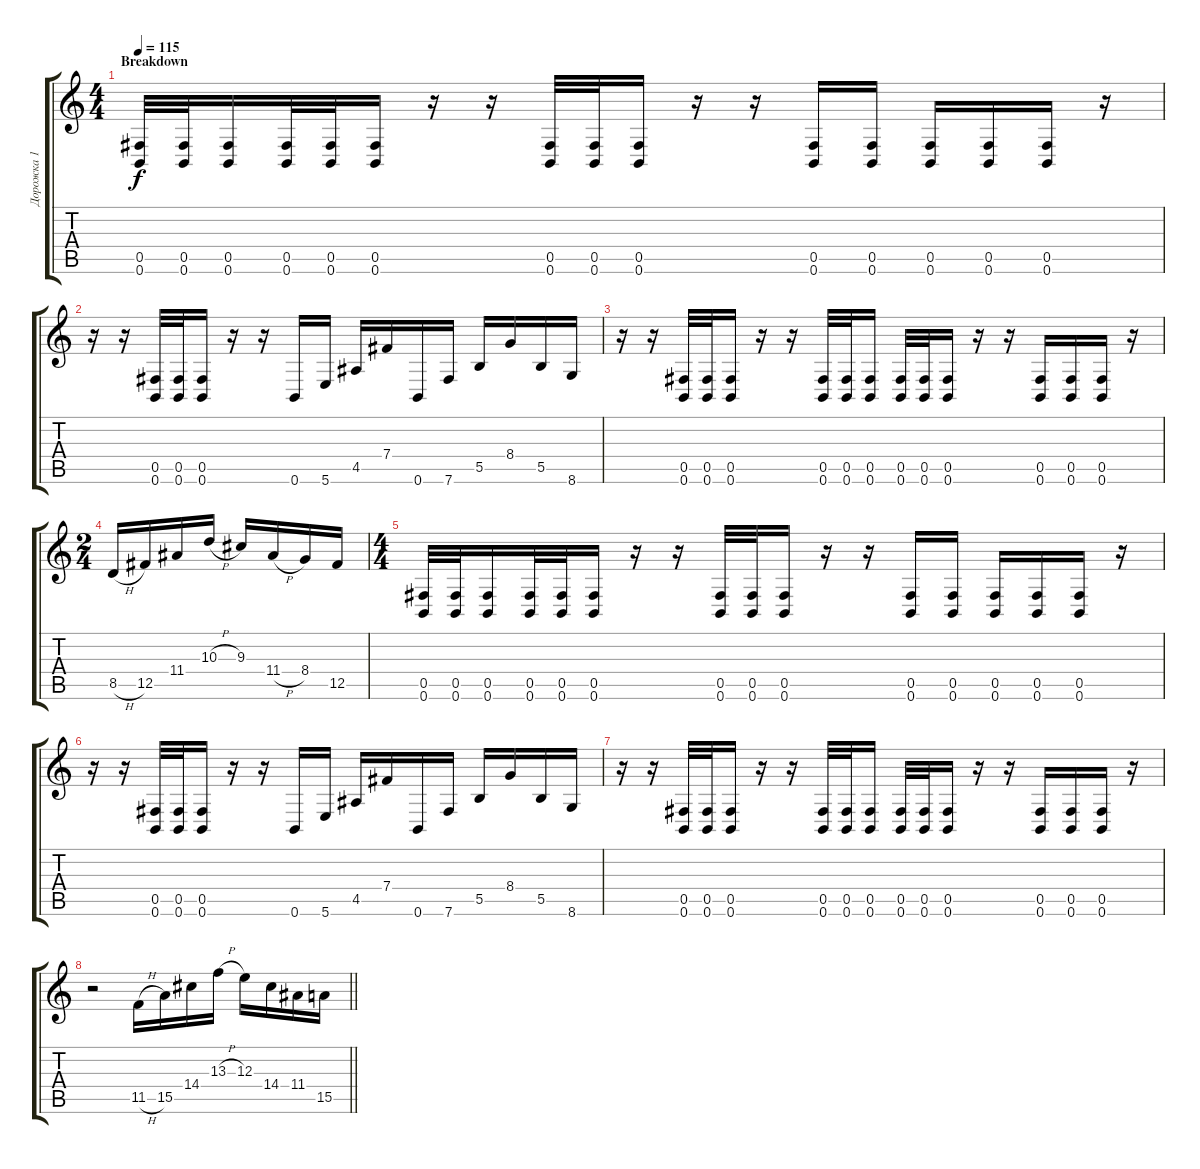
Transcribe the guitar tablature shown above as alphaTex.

\track ("Дорожка 1" "Дорожка 1") {instrument distortionguitar}
\staff {score tabs}
\tuning (Db4 Ab3 E3 B2 Gb2 B1) {hide}
\ts (4 4)
\section ("" "Breakdown")
\tempo 115
\clef g2
\ks c
(0.5 0.6).32{dy f} (0.5 0.6).32 (0.5 0.6).16 (0.5 0.6).32 (0.5 0.6).32 (0.5 0.6).16 r.16 r.16 (0.5 0.6).32 (0.5 0.6).32 (0.5 0.6).16 r.16 r.16 (0.5 0.6).16 (0.5 0.6).16 (0.5 0.6).16 (0.5 0.6).16 (0.5 0.6).16 r.16 |
r.16 r.16 (0.5 0.6).32 (0.5 0.6).32 (0.5 0.6).16 r.16 r.16 0.6.16 5.6.16 4.5.16 7.4.16 0.6.16 7.6.16 5.5.16 8.4.16 5.5.16 8.6.16 |
r.16 r.16 (0.5 0.6).32 (0.5 0.6).32 (0.5 0.6).16 r.16 r.16 (0.5 0.6).32 (0.5 0.6).32 (0.5 0.6).16 (0.5 0.6).32 (0.5 0.6).32 (0.5 0.6).16 r.16 r.16 (0.5 0.6).16 (0.5 0.6).16 (0.5 0.6).16 r.16 |
\ts (2 4)
8.5{h}.16 12.5.16 11.4.16 10.3{h}.16 9.3.16 11.4{h}.16 8.4.16 12.5.16 |
\ts (4 4)
(0.5 0.6).32 (0.5 0.6).32 (0.5 0.6).16 (0.5 0.6).32 (0.5 0.6).32 (0.5 0.6).16 r.16 r.16 (0.5 0.6).32 (0.5 0.6).32 (0.5 0.6).16 r.16 r.16 (0.5 0.6).16 (0.5 0.6).16 (0.5 0.6).16 (0.5 0.6).16 (0.5 0.6).16 r.16 |
r.16 r.16 (0.5 0.6).32 (0.5 0.6).32 (0.5 0.6).16 r.16 r.16 0.6.16 5.6.16 4.5.16 7.4.16 0.6.16 7.6.16 5.5.16 8.4.16 5.5.16 8.6.16 |
r.16 r.16 (0.5 0.6).32 (0.5 0.6).32 (0.5 0.6).16 r.16 r.16 (0.5 0.6).32 (0.5 0.6).32 (0.5 0.6).16 (0.5 0.6).32 (0.5 0.6).32 (0.5 0.6).16 r.16 r.16 (0.5 0.6).16 (0.5 0.6).16 (0.5 0.6).16 r.16 |
\barLineRight lightlight
r.2 11.5{h}.16 15.5.16 14.4.16 13.3{h}.16 12.3.16 14.4.16 11.4.16 15.5.16
